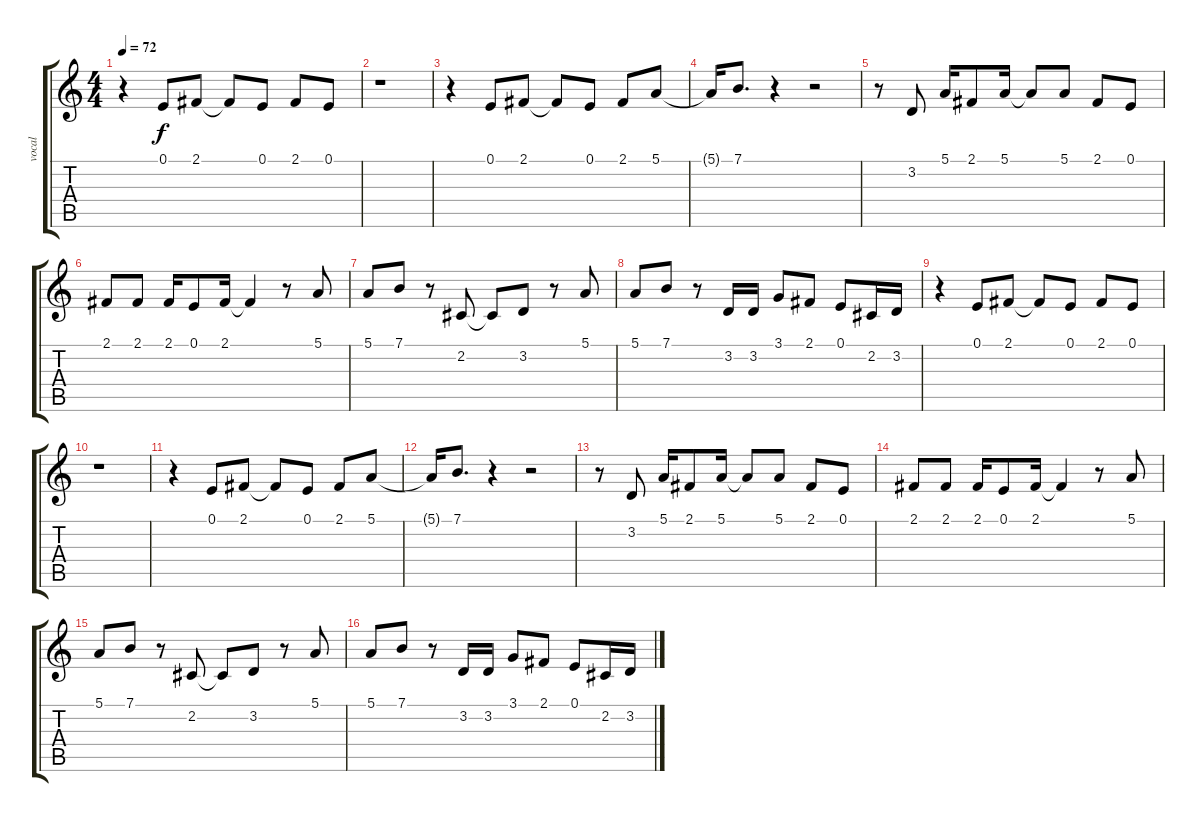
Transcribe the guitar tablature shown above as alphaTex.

\track ("vocal" "vocal") {instrument pad7halo}
\staff {score tabs}
\tuning (E4 B3 G3 D3 A2 E2) {hide}
\ts (4 4)
\tempo 72
\clef g2
\ks c
r.4{dy f} 0.1.8 2.1.8 2.1{t}.8 0.1.8 2.1.8 0.1.8 |
r.1 |
r.4 0.1.8 2.1.8 2.1{t}.8 0.1.8 2.1.8 5.1.8 |
5.1{t}.16 7.1.8{d} r.4 r.2 |
r.8 3.2.8 5.1.16 2.1.8 5.1.16 5.1{t}.8 5.1.8 2.1.8 0.1.8 |
2.1.8 2.1.8 2.1.16 0.1.8 2.1.16 2.1{t}.4 r.8 5.1.8 |
5.1.8 7.1.8 r.8 2.2.8 2.2{t}.8 3.2.8 r.8 5.1.8 |
5.1.8 7.1.8 r.8 3.2.16 3.2.16 3.1.8 2.1.8 0.1.8 2.2.16 3.2.16 |
r.4 0.1.8 2.1.8 2.1{t}.8 0.1.8 2.1.8 0.1.8 |
r.1 |
r.4 0.1.8 2.1.8 2.1{t}.8 0.1.8 2.1.8 5.1.8 |
5.1{t}.16 7.1.8{d} r.4 r.2 |
r.8 3.2.8 5.1.16 2.1.8 5.1.16 5.1{t}.8 5.1.8 2.1.8 0.1.8 |
2.1.8 2.1.8 2.1.16 0.1.8 2.1.16 2.1{t}.4 r.8 5.1.8 |
5.1.8 7.1.8 r.8 2.2.8 2.2{t}.8 3.2.8 r.8 5.1.8 |
5.1.8 7.1.8 r.8 3.2.16 3.2.16 3.1.8 2.1.8 0.1.8 2.2.16 3.2.16
